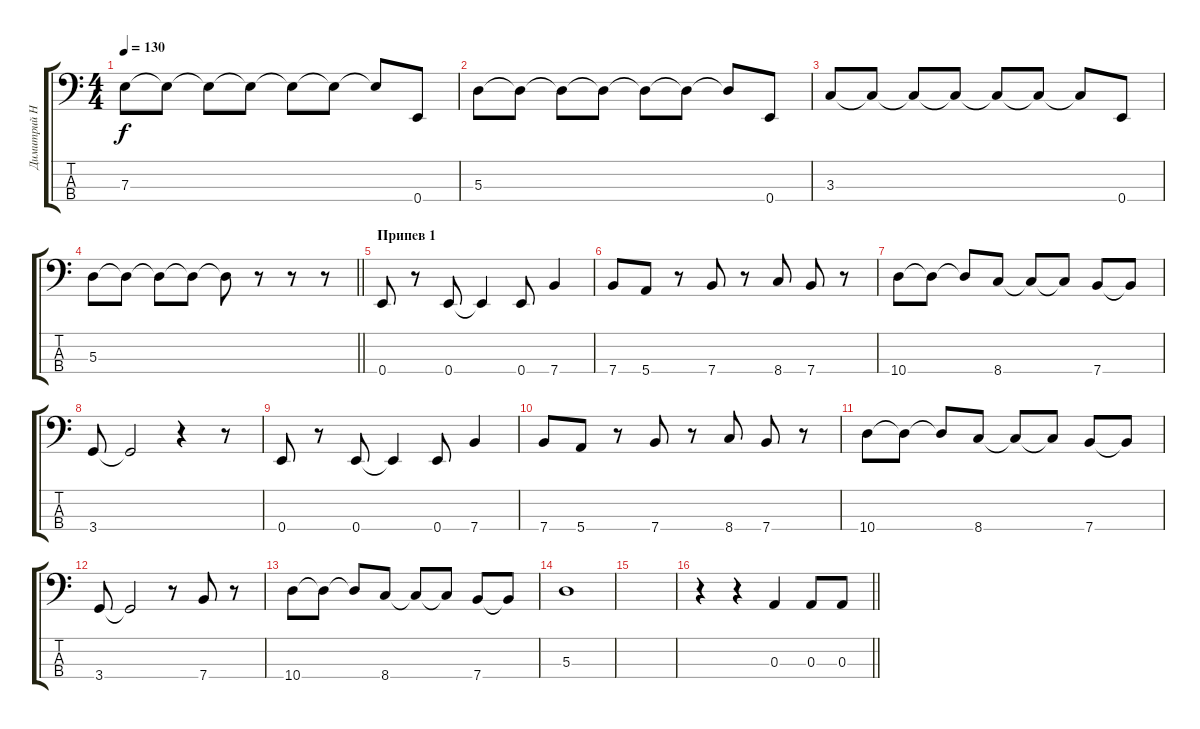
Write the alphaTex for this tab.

\track ("Димитрий Наскидашвили" "Димитрий Н") {instrument electricbassfinger}
\staff {score tabs}
\tuning (G2 D2 A1 E1) {hide}
\ts (4 4)
\tempo 130
\clef f4
\ks c
7.3.8{dy f} 7.3{t}.8 7.3{t}.8 7.3{t}.8 7.3{t}.8 7.3{t}.8 7.3{t}.8 0.4.8 |
5.3.8 5.3{t}.8 5.3{t}.8 5.3{t}.8 5.3{t}.8 5.3{t}.8 5.3{t}.8 0.4.8 |
3.3.8 3.3{t}.8 3.3{t}.8 3.3{t}.8 3.3{t}.8 3.3{t}.8 3.3{t}.8 0.4.8 |
\barLineRight lightlight
5.3.8 5.3{t}.8 5.3{t}.8 5.3{t}.8 5.3{t}.8 r.8 r.8 r.8 |
\section ("" "Припев 1")
0.4.8 r.8 0.4.8 0.4{t}.4 0.4.8 7.4.4 |
7.4.8 5.4.8 r.8 7.4.8 r.8 8.4.8 7.4.8 r.8 |
10.4.8 10.4{t}.8 10.4{t}.8 8.4.8 8.4{t}.8 8.4{t}.8 7.4.8 7.4{t}.8 |
3.4.8 3.4{t}.2 r.4 r.8 |
0.4.8 r.8 0.4.8 0.4{t}.4 0.4.8 7.4.4 |
7.4.8 5.4.8 r.8 7.4.8 r.8 8.4.8 7.4.8 r.8 |
10.4.8 10.4{t}.8 10.4{t}.8 8.4.8 8.4{t}.8 8.4{t}.8 7.4.8 7.4{t}.8 |
3.4.8 3.4{t}.2 r.8 7.4.8 r.8 |
10.4.8 10.4{t}.8 10.4{t}.8 8.4.8 8.4{t}.8 8.4{t}.8 7.4.8 7.4{t}.8 |
5.3.1 |
|
\barLineRight lightlight
r.4 r.4 0.3.4 0.3.8 0.3.8
